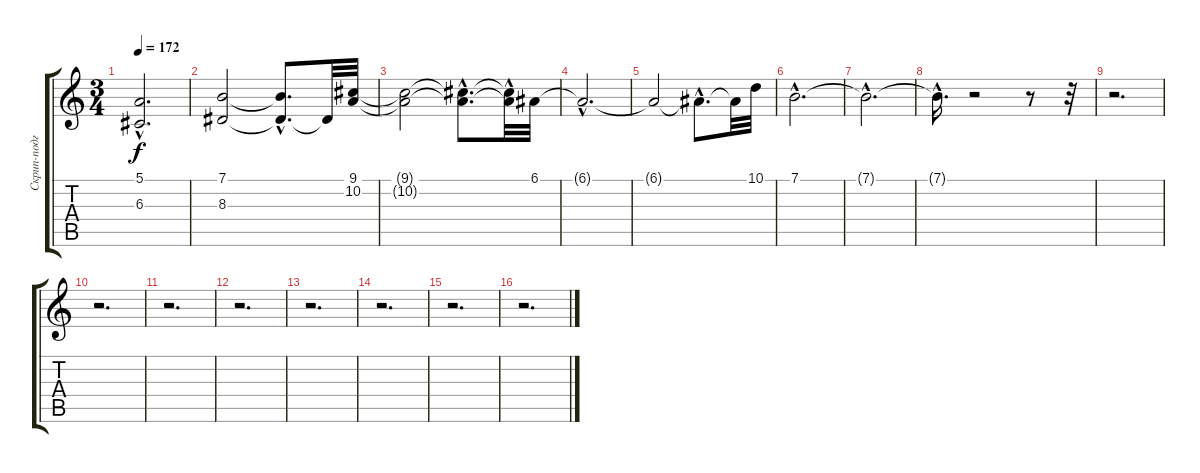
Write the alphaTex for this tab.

\track ("Скрип-подголоски" "Скрип-подг") {instrument stringensemble2}
\staff {score tabs}
\tuning (E4 B3 G3 D3 A2 E2) {hide}
\ts (3 4)
\tempo 172
\clef g2
\ks c
(5.1{hac} 6.3{hac}).2{d dy f} |
(7.1 8.3).2 (7.1{hac t} 8.3{hac t}).8{d} 8.3{t}.32 (9.1 10.2).32 |
(9.1{t} 10.2{t}).2 (9.1{hac t} 10.2{hac t}).8{d} (9.1{t} 10.2{hac t}).32 6.1.32 |
6.1{hac t}.2{d} |
6.1{t}.2 6.1{hac t}.8{d} 6.1{t}.32 10.1.32 |
7.1{hac}.2{d} |
7.1{hac t}.2{d} |
7.1{hac t}.16{d} r.2 r.8 r.32 |
r.2{d} |
r.2{d} |
r.2{d} |
r.2{d} |
r.2{d} |
r.2{d} |
r.2{d} |
r.2{d}
